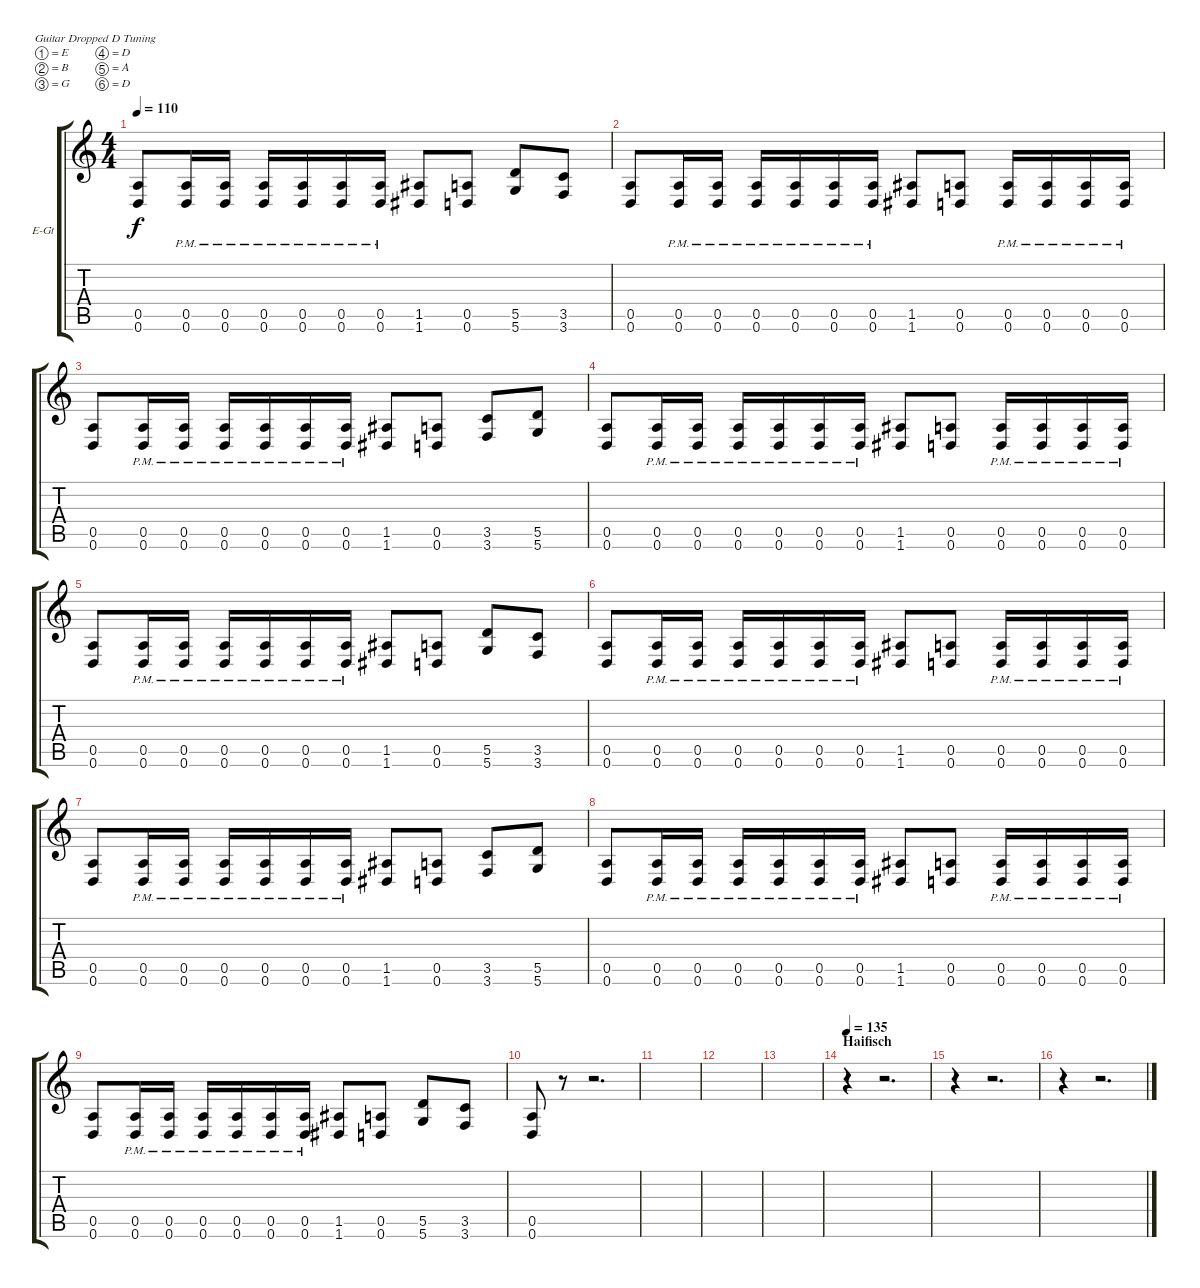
\bracketExtendMode groupsimilarinstruments
\firstSystemTrackNameOrientation horizontal
\otherSystemsTrackNameOrientation horizontal
\track ("Overdriven-guitar (Richard)" "E-Gt") {instrument overdrivenguitar}
\staff {score tabs}
\tuning (E4 B3 G3 D3 A2 D2)
\ts (4 4)
\tempo 110
\clef g2
\ks c
(0.5 0.6).8{dy f} (0.5{pm} 0.6{pm}).16 (0.5{pm} 0.6{pm}).16 (0.5{pm} 0.6{pm}).16 (0.5{pm} 0.6{pm}).16 (0.5{pm} 0.6{pm}).16 (0.5{pm} 0.6{pm}).16 (1.5 1.6).8 (0.5 0.6).8 (5.5 5.6).8 (3.5 3.6).8 |
(0.5 0.6).8 (0.5{pm} 0.6{pm}).16 (0.5{pm} 0.6{pm}).16 (0.5{pm} 0.6{pm}).16 (0.5{pm} 0.6{pm}).16 (0.5{pm} 0.6{pm}).16 (0.5{pm} 0.6{pm}).16 (1.5 1.6).8 (0.5 0.6).8 (0.5{pm} 0.6{pm}).16 (0.5{pm} 0.6{pm}).16 (0.5{pm} 0.6{pm}).16 (0.5{pm} 0.6{pm}).16 |
(0.5 0.6).8 (0.5{pm} 0.6{pm}).16 (0.5{pm} 0.6{pm}).16 (0.5{pm} 0.6{pm}).16 (0.5{pm} 0.6{pm}).16 (0.5{pm} 0.6{pm}).16 (0.5{pm} 0.6{pm}).16 (1.5 1.6).8 (0.5 0.6).8 (3.5 3.6).8 (5.5 5.6).8 |
(0.5 0.6).8 (0.5{pm} 0.6{pm}).16 (0.5{pm} 0.6{pm}).16 (0.5{pm} 0.6{pm}).16 (0.5{pm} 0.6{pm}).16 (0.5{pm} 0.6{pm}).16 (0.5{pm} 0.6{pm}).16 (1.5 1.6).8 (0.5 0.6).8 (0.5{pm} 0.6{pm}).16 (0.5{pm} 0.6{pm}).16 (0.5{pm} 0.6{pm}).16 (0.5{pm} 0.6{pm}).16 |
(0.5 0.6).8 (0.5{pm} 0.6{pm}).16 (0.5{pm} 0.6{pm}).16 (0.5{pm} 0.6{pm}).16 (0.5{pm} 0.6{pm}).16 (0.5{pm} 0.6{pm}).16 (0.5{pm} 0.6{pm}).16 (1.5 1.6).8 (0.5 0.6).8 (5.5 5.6).8 (3.5 3.6).8 |
(0.5 0.6).8 (0.5{pm} 0.6{pm}).16 (0.5{pm} 0.6{pm}).16 (0.5{pm} 0.6{pm}).16 (0.5{pm} 0.6{pm}).16 (0.5{pm} 0.6{pm}).16 (0.5{pm} 0.6{pm}).16 (1.5 1.6).8 (0.5 0.6).8 (0.5{pm} 0.6{pm}).16 (0.5{pm} 0.6{pm}).16 (0.5{pm} 0.6{pm}).16 (0.5{pm} 0.6{pm}).16 |
(0.5 0.6).8 (0.5{pm} 0.6{pm}).16 (0.5{pm} 0.6{pm}).16 (0.5{pm} 0.6{pm}).16 (0.5{pm} 0.6{pm}).16 (0.5{pm} 0.6{pm}).16 (0.5{pm} 0.6{pm}).16 (1.5 1.6).8 (0.5 0.6).8 (3.5 3.6).8 (5.5 5.6).8 |
(0.5 0.6).8 (0.5{pm} 0.6{pm}).16 (0.5{pm} 0.6{pm}).16 (0.5{pm} 0.6{pm}).16 (0.5{pm} 0.6{pm}).16 (0.5{pm} 0.6{pm}).16 (0.5{pm} 0.6{pm}).16 (1.5 1.6).8 (0.5 0.6).8 (0.5{pm} 0.6{pm}).16 (0.5{pm} 0.6{pm}).16 (0.5{pm} 0.6{pm}).16 (0.5{pm} 0.6{pm}).16 |
(0.5 0.6).8 (0.5{pm} 0.6{pm}).16 (0.5{pm} 0.6{pm}).16 (0.5{pm} 0.6{pm}).16 (0.5{pm} 0.6{pm}).16 (0.5{pm} 0.6{pm}).16 (0.5{pm} 0.6{pm}).16 (1.5 1.6).8 (0.5 0.6).8 (5.5 5.6).8 (3.5 3.6).8 |
(0.5 0.6).8 r.8 r.2{d} |
|
|
|
\section ("" "Haifisch")
\tempo 135
r.4 r.2{d} |
r.4 r.2{d} |
r.4 r.2{d}
